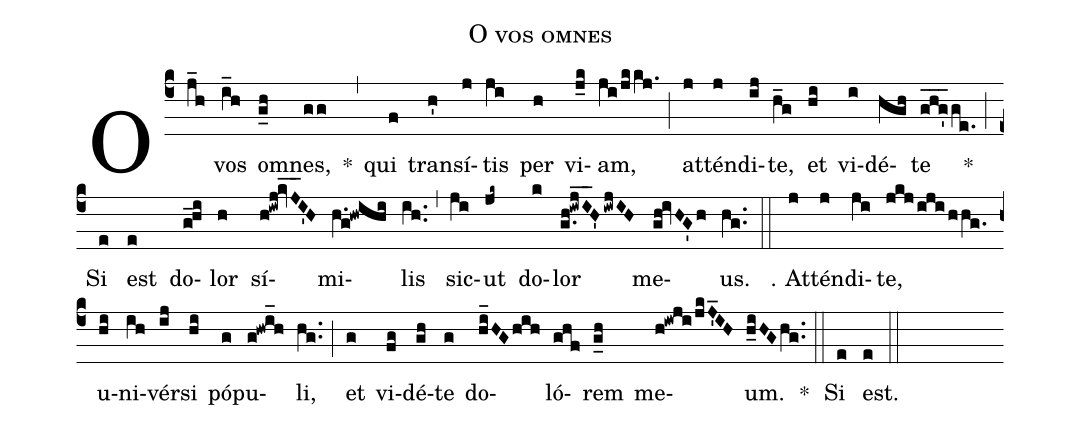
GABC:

name:O vos omnes;
%%
(c4) O(j_h) vos(i_h) o(g_h)mnes,(gg) *(,)
qui(f) tran(h')sí(j)tis(ji) per(h) vi(j_k)am,(ji/jkkj.) (;)
at(j)tén(j)di(ij)te,(h_g) et(hi) vi(i)dé(hgh)te(ghg'___ge.) *(;)
Si(e) est(e) do(g_!hi)lor(h) sí(h!iwj!kvJ__I'H)mi(h.g!hwihi)lis(ih..) (,)
sic(ji)ut(jk~) do(k)lor(g.h!iwjI__H'iwjIH) me(gh!ivHG'h)us.(hg..) (::)

℣. At(j)tén(j)di(ji)te,(jkj/iji/hhg.) u(hi)ni(ih)vér(ij)si(hi) pó(g)pu(g!hwi_h)li,(hg..) (;)
et(g) vi(fg)dé(gh)te(g) do(hi_HGhih)ló(ghf)rem(g_h) me(h!iwji/jkJ'_IH)um.(h_iHGhg..) *(::)
Si(e) est.(e) (::)
